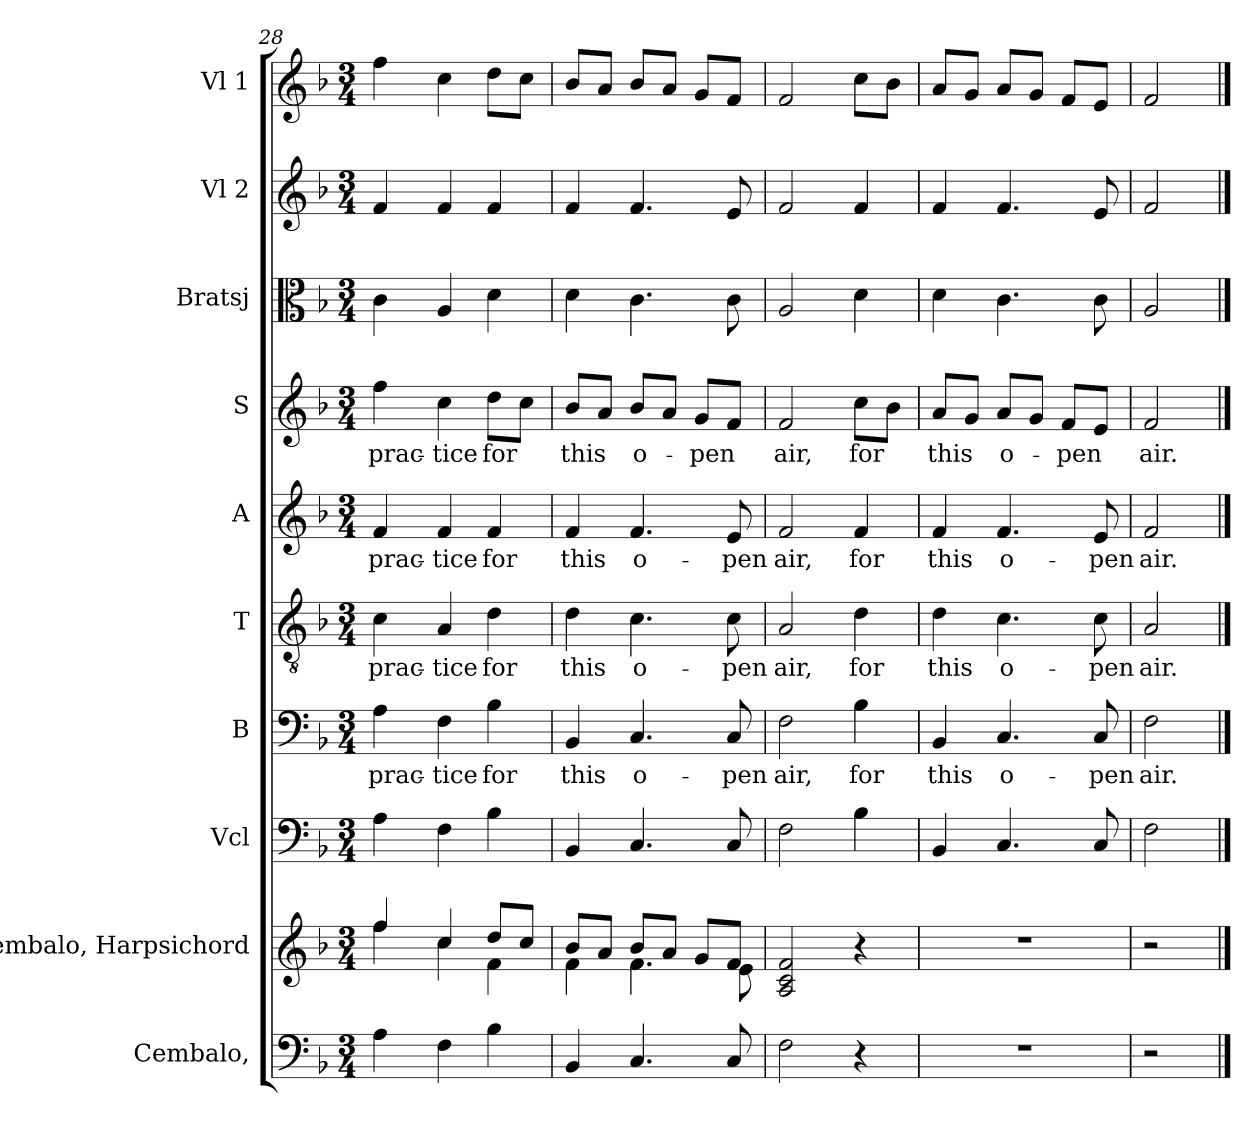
**kern	**kern	**kern	**kern	**text	**kern	**text	**kern	**text	**kern	**text	**kern	**kern	**kern
*part10	*part9	*part8	*part7	*part7	*part6	*part6	*part5	*part5	*part4	*part4	*part3	*part2	*part1
*staff10	*staff9	*staff8	*staff7	*staff7	*staff6	*staff6	*staff5	*staff5	*staff4	*staff4	*staff3	*staff2	*staff1
*I"Cembalo,	*I"Cembalo, Harpsichord	*I"Vcl	*I"B	*	*I"T	*	*I"A	*	*I"S	*	*I"Bratsj	*I"Vl 2	*I"Vl 1
*	*I'Hpschd	*I'Vc	*	*	*	*	*	*	*	*	*	*	*
*clefF4	*clefG2	*clefF4	*clefF4	*	*clefGv2	*	*clefG2	*	*clefG2	*	*clefC3	*clefG2	*clefG2
*k[b-]	*k[b-]	*k[b-]	*k[b-]	*	*k[b-]	*	*k[b-]	*	*k[b-]	*	*k[b-]	*k[b-]	*k[b-]
*M3/4	*M3/4	*M3/4	*M3/4	*	*M3/4	*	*M3/4	*	*M3/4	*	*M3/4	*M3/4	*M3/4
=28	=28	=28	=28	=28	=28	=28	=28	=28	=28	=28	=28	=28	=28
*	*^	*	*	*	*	*	*	*	*	*	*	*	*
!	!	!	!	!	!LO:LY:b	!	!LO:LY:b	!	!LO:LY:b	!	!LO:LY:b	!	!	!
4A\	4ff/	4ff\	4A\	4A\	prac-	4c\	prac-	4f/	prac-	4ff\	prac-	4c\	4f/	4ff\
!	!	!	!	!	!LO:LY:b	!	!LO:LY:b	!	!LO:LY:b	!	!LO:LY:b	!	!	!
4F\	4cc/	4cc\	4F\	4F\	-tice	4A/	-tice	4f/	-tice	4cc\	-tice	4A/	4f/	4cc\
!	!	!	!	!	!LO:LY:b	!	!LO:LY:b	!	!LO:LY:b	!	!LO:LY:b	!	!	!
4B-\	8dd/L	4f\	4B-\	4B-\	for	4d\	for	4f/	for	8dd\L	for	4d\	4f/	8dd\L
.	8cc/J	.	.	.	.	.	.	.	.	8cc\J	.	.	.	8cc\J
!!LO:PB:g=z
=29	=29	=29	=29	=29	=29	=29	=29	=29	=29	=29	=29	=29	=29	=29
!	!	!	!	!	!LO:LY:b	!	!LO:LY:b	!	!LO:LY:b	!	!LO:LY:b	!	!	!
4BB-/	8b-/L	4f\	4BB-/	4BB-/	this	4d\	this	4f/	this	8b-/L	this	4d\	4f/	8b-/L
.	8a/J	.	.	.	.	.	.	.	.	8a/J	.	.	.	8a/J
!	!	!	!	!	!LO:LY:b	!	!LO:LY:b	!	!LO:LY:b	!	!LO:LY:b	!	!	!
4.C/	8b-/L	4.f\	4.C/	4.C/	o-	4.c\	o-	4.f/	o-	8b-/L	o-	4.c\	4.f/	8b-/L
.	8a/J	.	.	.	.	.	.	.	.	8a/J	.	.	.	8a/J
!	!	!	!	!	!	!	!	!	!	!	!LO:LY:b	!	!	!
.	8g/L	.	.	.	.	.	.	.	.	8g/L	-pen	.	.	8g/L
!	!	!	!	!	!LO:LY:b	!	!LO:LY:b	!	!LO:LY:b	!	!	!	!	!
8C/	8f/J	8e\	8C/	8C/	-pen	8c\	-pen	8e/	-pen	8f/J	.	8c\	8e/	8f/J
=30	=30	=30	=30	=30	=30	=30	=30	=30	=30	=30	=30	=30	=30	=30
!	!	!	!	!	!LO:LY:b	!	!LO:LY:b	!	!LO:LY:b	!	!LO:LY:b	!	!	!
*	*v	*v	*	*	*	*	*	*	*	*	*	*	*	*
2F\	2A/ 2c/ 2f/	2F\	2F\	air,	2A/	air,	2f/	air,	2f/	air,	2A/	2f/	2f/
!	!	!	!	!LO:LY:b	!	!LO:LY:b	!	!LO:LY:b	!	!LO:LY:b	!	!	!
4r	4r	4B-\	4B-\	for	4d\	for	4f/	for	8cc\L	for	4d\	4f/	8cc\L
.	.	.	.	.	.	.	.	.	8b-\J	.	.	.	8b-\J
=31	=31	=31	=31	=31	=31	=31	=31	=31	=31	=31	=31	=31	=31
!	!	!	!	!LO:LY:b	!	!LO:LY:b	!	!LO:LY:b	!	!LO:LY:b	!	!	!
2.r	2.r	4BB-/	4BB-/	this	4d\	this	4f/	this	8a/L	this	4d\	4f/	8a/L
.	.	.	.	.	.	.	.	.	8g/J	.	.	.	8g/J
!	!	!	!	!LO:LY:b	!	!LO:LY:b	!	!LO:LY:b	!	!LO:LY:b	!	!	!
.	.	4.C/	4.C/	o-	4.c\	o-	4.f/	o-	8a/L	o-	4.c\	4.f/	8a/L
.	.	.	.	.	.	.	.	.	8g/J	.	.	.	8g/J
!	!	!	!	!	!	!	!	!	!	!LO:LY:b	!	!	!
.	.	.	.	.	.	.	.	.	8f/L	-pen	.	.	8f/L
!	!	!	!	!LO:LY:b	!	!LO:LY:b	!	!LO:LY:b	!	!	!	!	!
.	.	8C/	8C/	-pen	8c\	-pen	8e/	-pen	8e/J	.	8c\	8e/	8e/J
=32	=32	=32	=32	=32	=32	=32	=32	=32	=32	=32	=32	=32	=32
!	!	!	!	!LO:LY:b	!	!LO:LY:b	!	!LO:LY:b	!	!LO:LY:b	!	!	!
2r	2r	2F\	2F\	air.	2A/	air.	2f/	air.	2f/	air.	2A/	2f/	2f/
==	==	==	==	==	==	==	==	==	==	==	==	==	==
*-	*-	*-	*-	*-	*-	*-	*-	*-	*-	*-	*-	*-	*-
